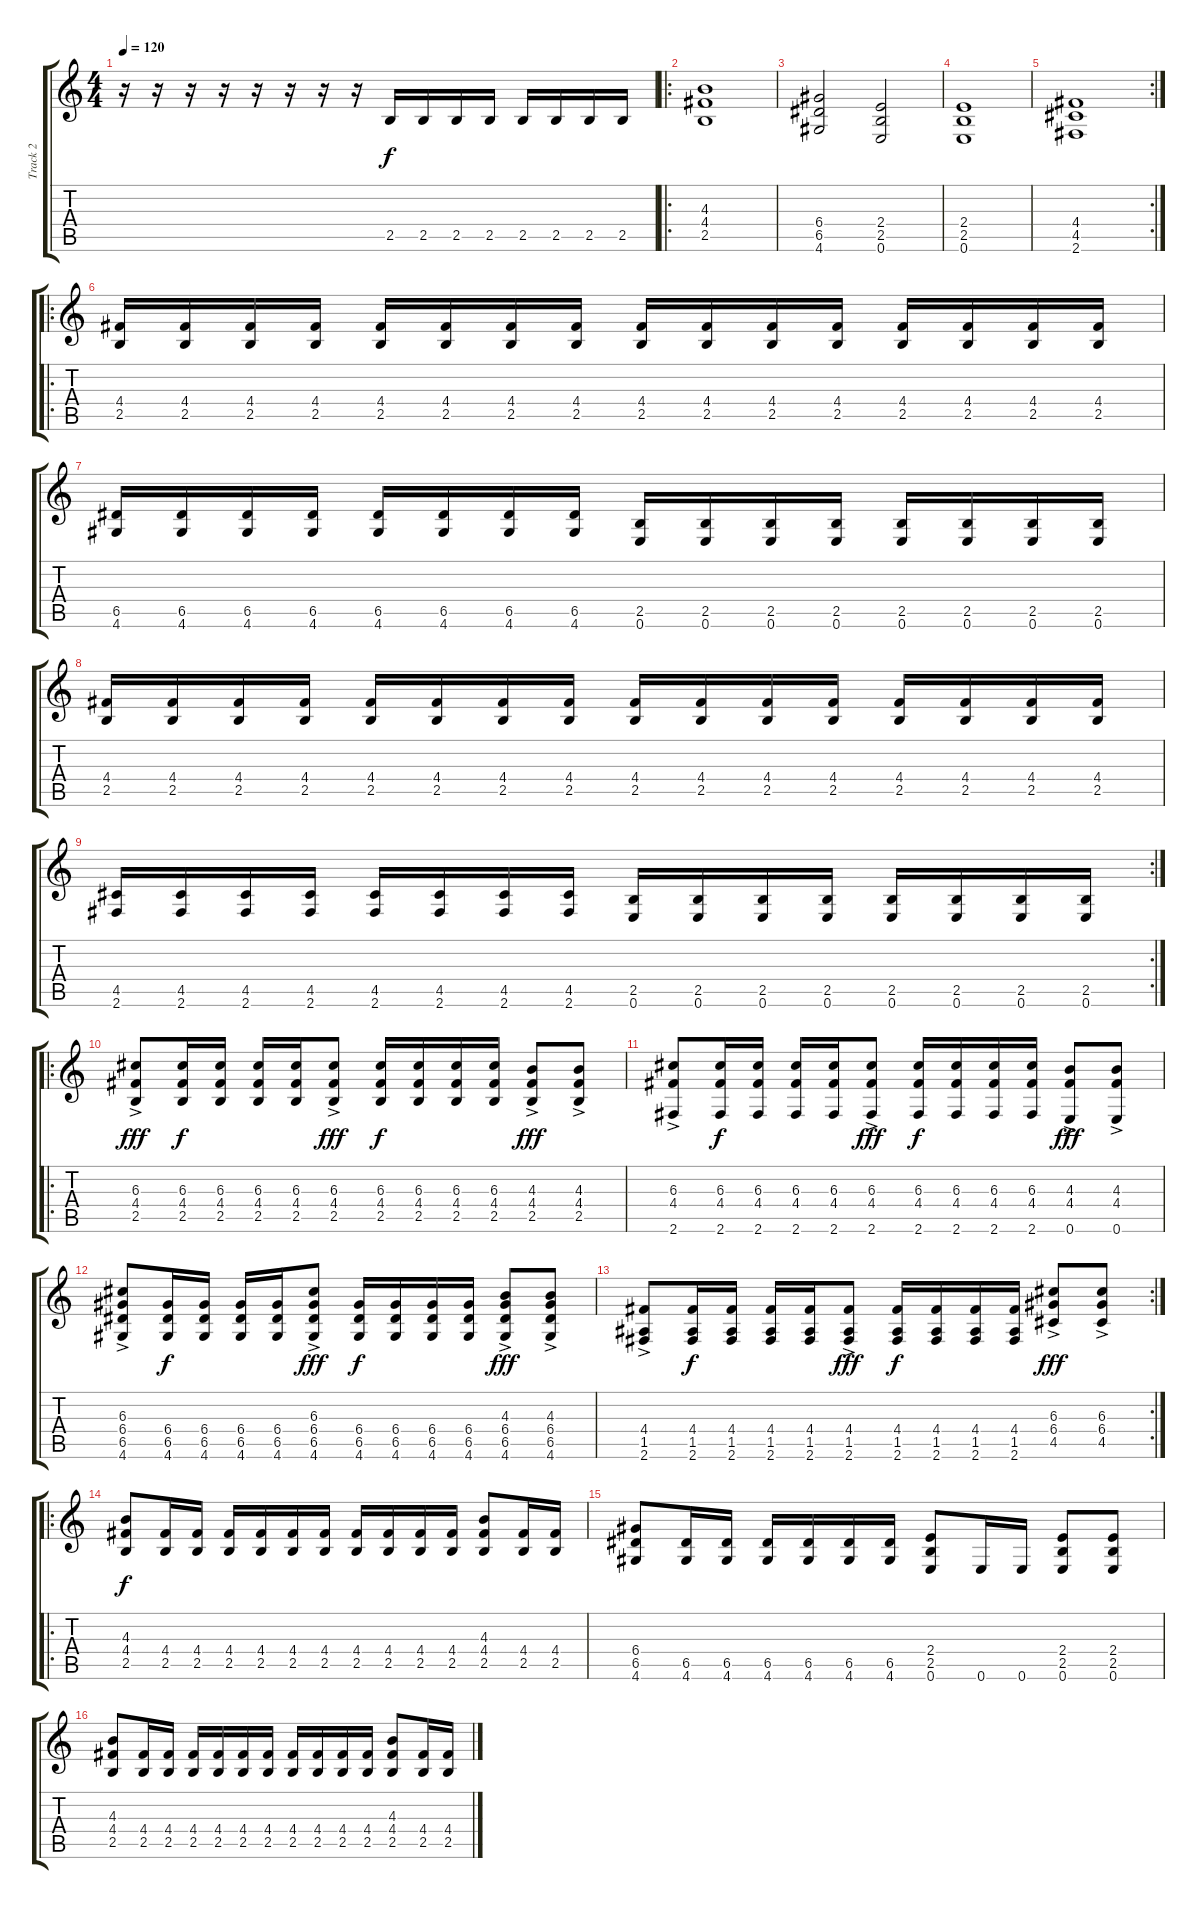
\track ("Track 2" "Track 2") {instrument distortionguitar}
\staff {score tabs}
\tuning (E4 B3 G3 D3 A2 E2) {hide}
\ts (4 4)
\tempo 120
\clef g2
\ks c
r.16{dy f instrument distortionguitar} r.16 r.16 r.16 r.16 r.16 r.16 r.16 2.5.16 2.5.16 2.5.16 2.5.16 2.5.16 2.5.16 2.5.16 2.5.16 |
\ro
(4.3 4.4 2.5).1 |
(6.4 6.5 4.6).2 (2.4 2.5 0.6).2 |
(2.4 2.5 0.6).1 |
\rc 2
(4.4 4.5 2.6).1 |
\ro
(4.4 2.5).16 (4.4 2.5).16 (4.4 2.5).16 (4.4 2.5).16 (4.4 2.5).16 (4.4 2.5).16 (4.4 2.5).16 (4.4 2.5).16 (4.4 2.5).16 (4.4 2.5).16 (4.4 2.5).16 (4.4 2.5).16 (4.4 2.5).16 (4.4 2.5).16 (4.4 2.5).16 (4.4 2.5).16 |
(6.5 4.6).16 (6.5 4.6).16 (6.5 4.6).16 (6.5 4.6).16 (6.5 4.6).16 (6.5 4.6).16 (6.5 4.6).16 (6.5 4.6).16 (2.5 0.6).16 (2.5 0.6).16 (2.5 0.6).16 (2.5 0.6).16 (2.5 0.6).16 (2.5 0.6).16 (2.5 0.6).16 (2.5 0.6).16 |
(4.4 2.5).16 (4.4 2.5).16 (4.4 2.5).16 (4.4 2.5).16 (4.4 2.5).16 (4.4 2.5).16 (4.4 2.5).16 (4.4 2.5).16 (4.4 2.5).16 (4.4 2.5).16 (4.4 2.5).16 (4.4 2.5).16 (4.4 2.5).16 (4.4 2.5).16 (4.4 2.5).16 (4.4 2.5).16 |
\rc 2
(4.5 2.6).16 (4.5 2.6).16 (4.5 2.6).16 (4.5 2.6).16 (4.5 2.6).16 (4.5 2.6).16 (4.5 2.6).16 (4.5 2.6).16 (2.5 0.6).16 (2.5 0.6).16 (2.5 0.6).16 (2.5 0.6).16 (2.5 0.6).16 (2.5 0.6).16 (2.5 0.6).16 (2.5 0.6).16 |
\ro
(6.3{ac} 4.4{ac} 2.5{ac}).8{dy fff} (6.3 4.4 2.5).16{dy f} (6.3 4.4 2.5).16 (6.3 4.4 2.5).16 (6.3 4.4 2.5).16 (6.3{ac} 4.4{ac} 2.5{ac}).8{dy fff} (6.3 4.4 2.5).16{dy f} (6.3 4.4 2.5).16 (6.3 4.4 2.5).16 (6.3 4.4 2.5).16 (4.3 4.4{ac} 2.5{ac}).8{dy fff} (4.3{ac} 4.4{ac} 2.5{ac}).8 |
(6.3{ac} 4.4{ac} 2.6{ac}).8 (6.3 4.4 2.6).16{dy f} (6.3 4.4 2.6).16 (6.3 4.4 2.6).16 (6.3 4.4 2.6).16 (6.3{ac} 4.4{ac} 2.6).8{dy fff} (6.3 4.4 2.6).16{dy f} (6.3 4.4 2.6).16 (6.3 4.4 2.6).16 (6.3 4.4 2.6).16 (4.3 4.4{ac} 0.6{ac}).8{dy fff} (4.3{ac} 4.4{ac} 0.6{ac}).8 |
(6.3 6.4{ac} 6.5{ac} 4.6).8 (6.4 6.5 4.6).16{dy f} (6.4 6.5 4.6).16 (6.4 6.5 4.6).16 (6.4 6.5 4.6).16 (6.3{ac} 6.4{ac} 6.5{ac} 4.6).8{dy fff} (6.4 6.5 4.6).16{dy f} (6.4 6.5 4.6).16 (6.4 6.5 4.6).16 (6.4 6.5 4.6).16 (4.3 6.4{ac} 6.5{ac} 4.6).8{dy fff} (4.3{ac} 6.4{ac} 6.5{ac} 4.6).8 |
\rc 2
(4.4{ac} 1.5 2.6{ac}).8 (4.4 1.5 2.6).16{dy f} (4.4 1.5 2.6).16 (4.4 1.5 2.6).16 (4.4 1.5 2.6).16 (4.4{ac} 1.5 2.6).8{dy fff} (4.4 1.5 2.6).16{dy f} (4.4 1.5 2.6).16 (4.4 1.5 2.6).16 (4.4 1.5 2.6).16 (6.3 6.4{ac} 4.5).8{dy fff} (6.3 6.4{ac} 4.5).8 |
\ro
(4.3 4.4 2.5).8{dy f} (4.4 2.5).16 (4.4 2.5).16 (4.4 2.5).16 (4.4 2.5).16 (4.4 2.5).16 (4.4 2.5).16 (4.4 2.5).16 (4.4 2.5).16 (4.4 2.5).16 (4.4 2.5).16 (4.3 4.4 2.5).8 (4.4 2.5).16 (4.4 2.5).16 |
(6.4 6.5 4.6).8 (6.5 4.6).16 (6.5 4.6).16 (6.5 4.6).16 (6.5 4.6).16 (6.5 4.6).16 (6.5 4.6).16 (2.4 2.5 0.6).8 0.6.16 0.6.16 (2.4 2.5 0.6).8 (2.4 2.5 0.6).8 |
(4.3 4.4 2.5).8 (4.4 2.5).16 (4.4 2.5).16 (4.4 2.5).16 (4.4 2.5).16 (4.4 2.5).16 (4.4 2.5).16 (4.4 2.5).16 (4.4 2.5).16 (4.4 2.5).16 (4.4 2.5).16 (4.3 4.4 2.5).8 (4.4 2.5).16 (4.4 2.5).16
